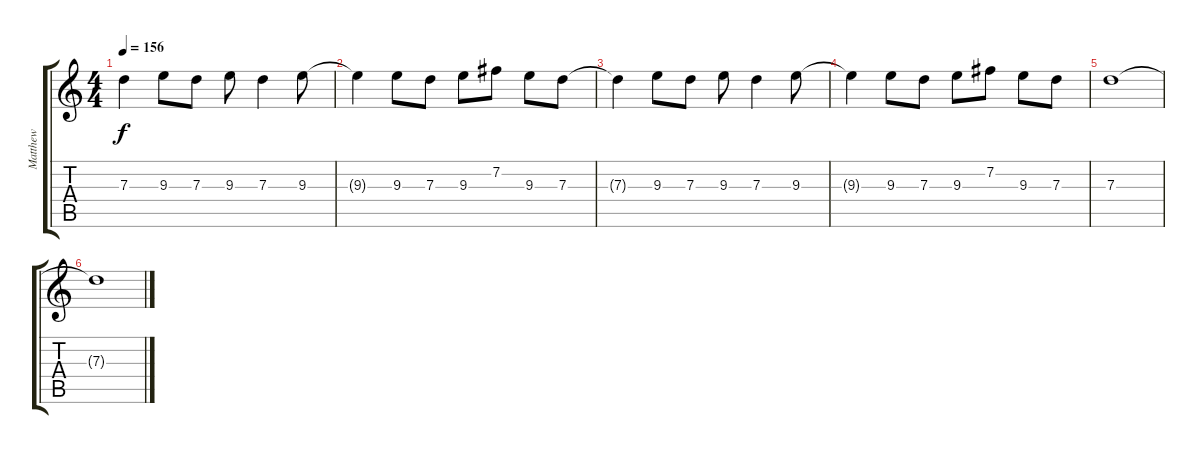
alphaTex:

\track ("Matthew" "Matthew") {instrument overdrivenguitar}
\staff {score tabs}
\tuning (E4 B3 G3 D3 A2 E2) {hide}
\ts (4 4)
\tempo 156
\clef g2
\ks c
7.3{t}.4{dy f} 9.3.8 7.3.8 9.3.8 7.3.4 9.3.8 |
9.3{t}.4 9.3.8 7.3.8 9.3.8 7.2.8 9.3.8 7.3.8 |
7.3{t}.4 9.3.8 7.3.8 9.3.8 7.3.4 9.3.8 |
9.3{t}.4 9.3.8 7.3.8 9.3.8 7.2.8 9.3.8 7.3.8 |
7.3.1 |
7.3{t}.1
